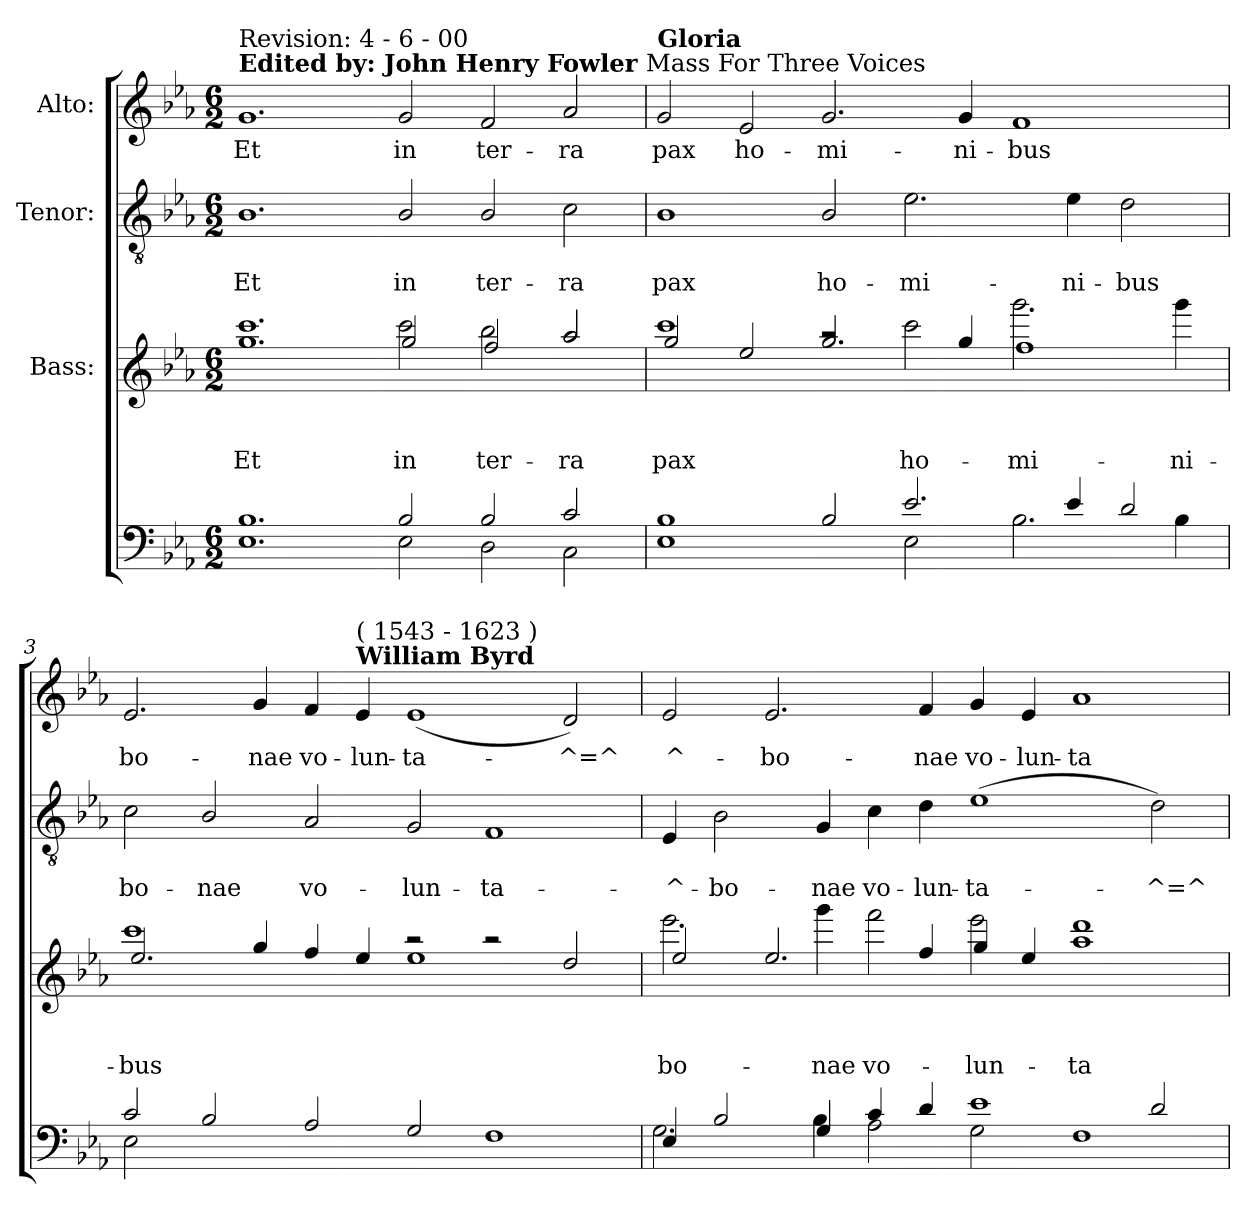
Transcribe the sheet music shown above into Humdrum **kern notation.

**kern	**kern	**text	**text	**text	**kern	**text	**text	**kern	**text
*part4	*part3	*part3	*part3	*part3	*part2	*part2	*part2	*part1	*part1
*staff4	*staff3	*staff3	*staff3	*staff3	*staff2	*staff2	*staff2	*staff1	*staff1
*	*I"Bass:	*	*	*	*I"Tenor:	*	*	*I"Alto:	*
*clefF4	*clefG2	*	*	*	*clefGv2	*	*	*clefG2	*
*	*ITrd7c12	*	*	*	*	*	*	*	*
*k[b-e-a-]	*k[b-e-a-]	*	*	*	*k[b-e-a-]	*	*	*k[b-e-a-]	*
*E-:	*E-:	*	*	*	*E-:	*	*	*E-:	*
*M6/2	*M6/2	*	*	*	*M6/2	*	*	*M6/2	*
=1	=1	=1	=1	=1	=1	=1	=1	=1	=1
*^	*	*	*	*	*	*	*	*	*
!	!	!	!	!	!	!	!	!	!LO:TX:a:B:t=Edited by&colon;  John Henry Fowler	!
!	!	!	!	!	!	!	!	!	!LO:TX:a:t=Revision&colon;  4 - 6 - 00	!
!	!	!	!	!	!LO:LY:b	!	!	!LO:LY:b	!	!LO:LY:b
*	*	*^	*	*	*	*	*	*	*	*
1.B-	1.E-	1.cc	1.g	.	.	Et	1.B-	.	Et	1.g	Et
!	!	!	!	!	!	!LO:LY:b	!	!	!LO:LY:b	!	!LO:LY:b
2B-/	2E-\	2cc\	2g/	.	.	in	2B-/	.	in	2g/	in
!	!	!	!	!	!	!LO:LY:b	!	!	!LO:LY:b	!	!LO:LY:b
2B-/	2D\	2b-\	2f/	.	.	ter-	2B-/	.	ter-	2f/	ter-
!	!	!	!	!	!	!LO:LY:b	!	!	!LO:LY:b	!	!LO:LY:b
2c/	2C\	2a-/	2a-/	.	.	-ra	2c\	.	-ra	2a-/	-ra
!	!	!	!	!	!	!	!	!	!	!LO:TX:a:t=Mass For Three Voices	!
=2	=2	=2	=2	=2	=2	=2	=2	=2	=2	=2	=2
!	!	!	!	!	!	!	!	!	!	!LO:TX:a:B:t=Gloria	!
!	!	!	!	!	!	!LO:LY:b	!	!	!LO:LY:b	!	!LO:LY:b
1B-	1E-	1cc	2g/	.	.	pax	1B-	.	pax	2g/	pax
!	!	!	!	!	!	!	!	!	!	!	!LO:LY:b
.	.	.	2e-/	.	.	.	.	.	.	2e-/	ho-
!	!	!	!	!	!	!	!	!	!LO:LY:b	!	!LO:LY:b
2B-/	2ryy	2raa	2.g/	.	.	.	2B-/	.	ho-	2.g/	-mi-
!	!	!	!	!	!	!LO:LY:b	!	!	!LO:LY:b	!	!
2.e-/	2E-\	2cc\	.	.	.	ho-	2.e-\	.	-mi-	.	.
!	!	!	!	!	!	!	!	!	!	!	!LO:LY:b
.	.	.	4g/	.	.	.	.	.	.	4g/	-ni-
!	!	!	!	!	!	!LO:LY:b	!	!	!	!	!LO:LY:b
.	2.B-\	2.gg\	1f	.	.	-mi-	.	.	.	1f	-bus
!	!	!	!	!	!	!	!	!	!LO:LY:b	!	!
4e-/	.	.	.	.	.	.	4e-\	.	-ni-	.	.
!	!	!	!	!	!	!	!	!	!LO:LY:b	!	!
2d/	.	.	.	.	.	.	2d\	.	-bus	.	.
!	!	!	!	!	!	!LO:LY:b	!	!	!	!	!
.	4B-\	4gg\	.	.	.	-ni-	.	.	.	.	.
=3	=3	=3	=3	=3	=3	=3	=3	=3	=3	=3	=3
!	!	!	!	!	!	!LO:LY:b	!	!	!LO:LY:b	!	!LO:LY:b
2c/	2E-\	1cc	2.e-/	.	.	-bus	2c\	.	bo-	2.e-/	bo-
!	!	!	!	!	!	!	!	!	!LO:LY:b	!	!
2B-/	1ryy	.	.	.	.	.	2B-/	.	-nae	.	.
!	!	!	!	!	!	!	!	!	!	!	!LO:LY:b
.	.	.	4g/	.	.	.	.	.	.	4g/	-nae
!	!	!	!	!	!	!	!	!	!LO:LY:b	!	!LO:LY:b
2A-/	.	2ryy	4f/	.	.	.	2A-/	.	vo-	4f/	vo-
!	!	!	!	!	!	!	!	!	!	!LO:TX:a:B:t=William Byrd	!
!	!	!	!	!	!	!	!	!	!	!LO:TX:a:t=( 1543 - 1623 )	!
!	!	!	!	!	!	!	!	!	!	!	!LO:LY:b
.	.	.	4e-/	.	.	.	.	.	.	4e-/	-lun-
!	!	!	!	!	!	!	!	!	!LO:LY:b	!	!LO:LY:b
2G/	1.ryy	2raa	1e-	.	.	.	2G/	.	-lun-	(<1e-	-ta-
!	!	!	!	!	!	!	!	!	!LO:LY:b	!	!
1F	.	2raa	.	.	.	.	1F	.	-ta-	.	.
!	!	!	!	!	!	!	!	!	!	!	!LO:LY:b
.	.	2ryy	2d/	.	.	.	.	.	.	2d/)	-^=^
!!LO:LB:g=z
=4	=4	=4	=4	=4	=4	=4	=4	=4	=4	=4	=4
!	!	!	!	!	!	!LO:LY:b	!	!	!LO:LY:b	!	!LO:LY:b
4E-/	2.G\	2.ee-\	2e-/	.	.	bo-	4E-/	.	-^-	2e-/	^-
!	!	!	!	!	!	!	!	!	!LO:LY:b	!	!
2B-/	.	.	.	.	.	.	2B-\	.	-bo-	.	.
!	!	!	!	!	!	!	!	!	!	!	!LO:LY:b
.	.	.	2.e-/	.	.	.	.	.	.	2.e-/	-bo-
!	!	!	!	!	!	!LO:LY:b	!	!	!LO:LY:b	!	!
4G/	4B-\	4gg\	.	.	.	-nae	4G/	.	-nae	.	.
!	!	!	!	!	!	!LO:LY:b	!	!	!LO:LY:b	!	!
4c/	2A-\	2ff\	.	.	.	vo-	4c\	.	vo-	.	.
!	!	!	!	!	!	!	!	!	!LO:LY:b	!	!LO:LY:b
4d/	.	.	4f/	.	.	.	4d\	.	-lun-	4f/	-nae
!	!	!	!	!	!	!LO:LY:b	!	!	!LO:LY:b	!	!LO:LY:b
1e-	2G\	2ee-\	4g/	.	.	-lun-	(>1e-	.	-ta-	4g/	vo-
!	!	!	!	!	!	!	!	!	!	!	!LO:LY:b
.	.	.	4e-/	.	.	.	.	.	.	4e-/	-lun-
!	!	!	!	!	!	!LO:LY:b	!	!	!	!	!LO:LY:b
.	1F	1dd	1a-	.	.	-ta-	.	.	.	1a-	-ta-
!	!	!	!	!	!	!	!	!	!LO:LY:b	!	!
2d/	.	.	.	.	.	.	2d\)	.	-^=^	.	.
*v	*v	*	*	*	*	*	*	*	*	*	*
*	*v	*v	*	*	*	*	*	*	*	*
=	=	=	=	=	=	=	=	=	=
*-	*-	*-	*-	*-	*-	*-	*-	*-	*-
